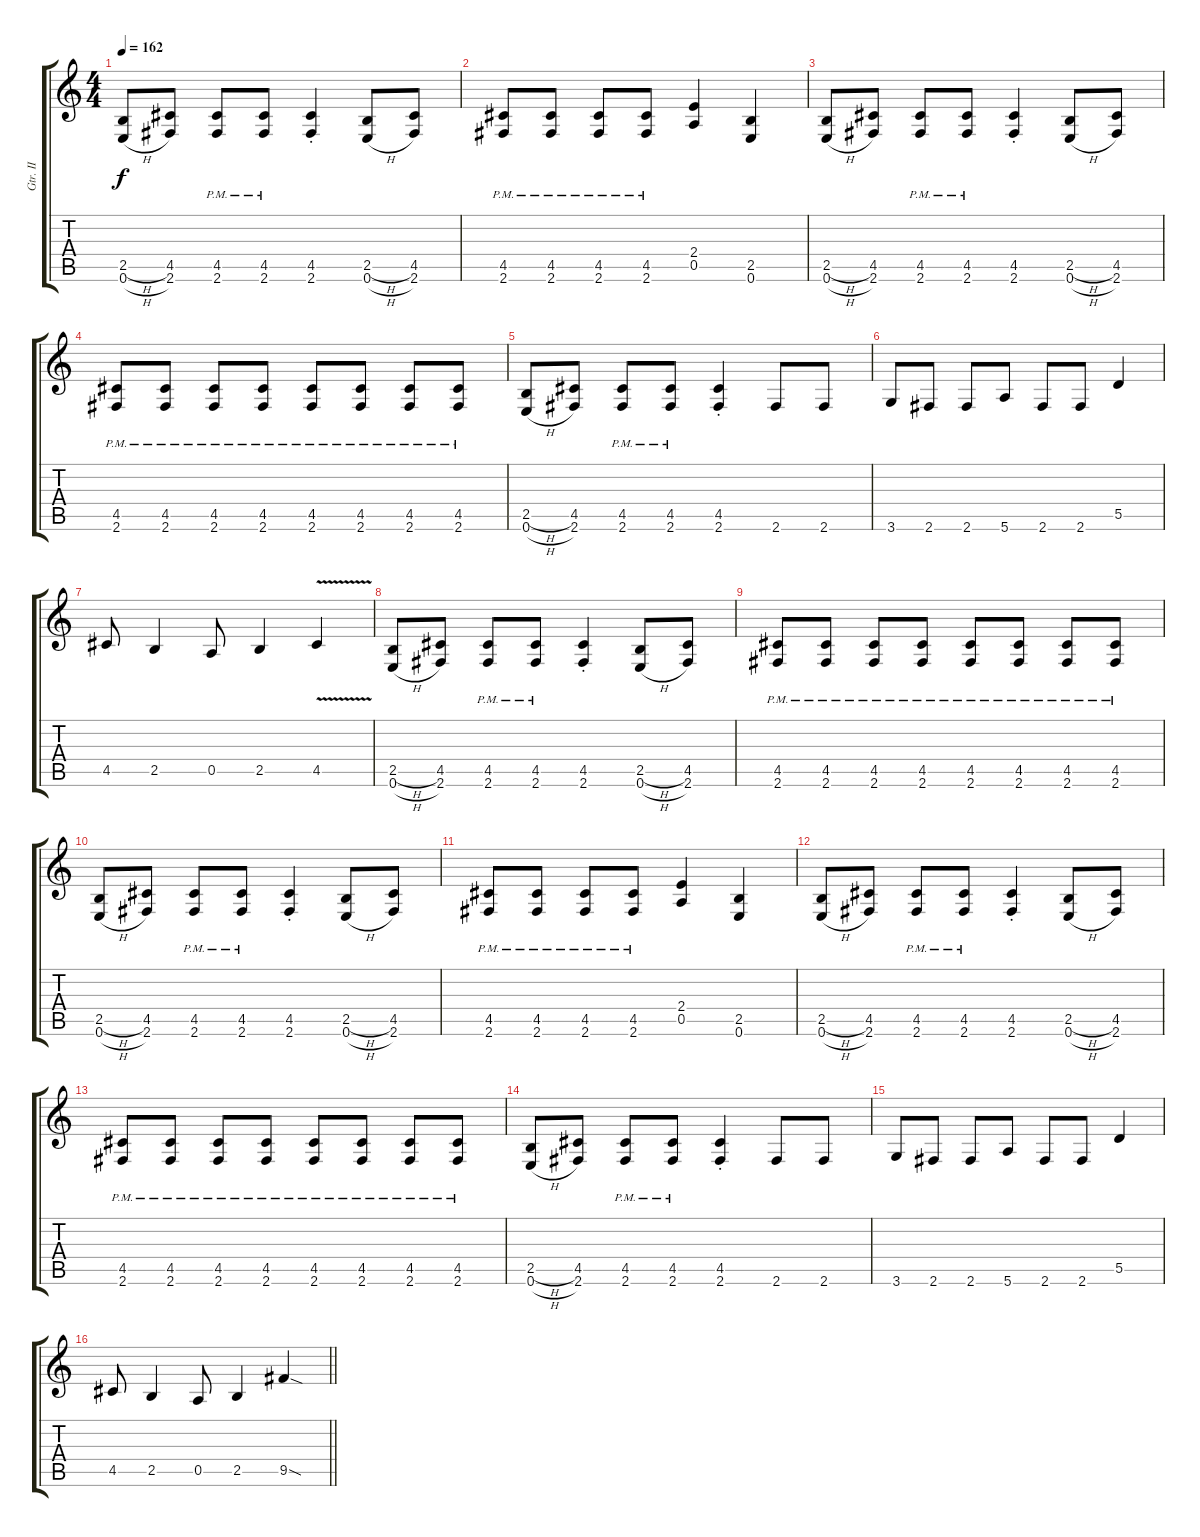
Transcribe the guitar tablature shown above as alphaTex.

\track ("Gtr. II" "Gtr. II") {instrument overdrivenguitar}
\staff {score tabs}
\tuning (E4 B3 G3 D3 A2 E2) {hide}
\ts (4 4)
\tempo 162
\clef g2
\ks c
(2.5{h} 0.6{h}).8{dy f} (4.5 2.6).8 (4.5{pm} 2.6{pm}).8 (4.5{pm} 2.6{pm}).8 (4.5{st} 2.6{st}).4 (2.5{h} 0.6{h}).8 (4.5 2.6).8 |
(4.5{pm} 2.6{pm}).8 (4.5{pm} 2.6{pm}).8 (4.5{pm} 2.6{pm}).8 (4.5{pm} 2.6{pm}).8 (2.4 0.5).4 (2.5 0.6).4 |
(2.5{h} 0.6{h}).8 (4.5 2.6).8 (4.5{pm} 2.6{pm}).8 (4.5{pm} 2.6{pm}).8 (4.5{st} 2.6{st}).4 (2.5{h} 0.6{h}).8 (4.5 2.6).8 |
(4.5{pm} 2.6{pm}).8 (4.5{pm} 2.6{pm}).8 (4.5{pm} 2.6{pm}).8 (4.5{pm} 2.6{pm}).8 (4.5{pm} 2.6{pm}).8 (4.5{pm} 2.6{pm}).8 (4.5{pm} 2.6{pm}).8 (4.5{pm} 2.6{pm}).8 |
(2.5{h} 0.6{h}).8 (4.5 2.6).8 (4.5{pm} 2.6{pm}).8 (4.5{pm} 2.6{pm}).8 (4.5{st} 2.6{st}).4 2.6.8 2.6.8 |
3.6.8 2.6.8 2.6.8 5.6.8 2.6.8 2.6.8 5.5.4 |
4.5.8 2.5.4 0.5.8 2.5.4 4.5{v}.4 |
(2.5{h} 0.6{h}).8 (4.5 2.6).8 (4.5{pm} 2.6{pm}).8 (4.5{pm} 2.6{pm}).8 (4.5{st} 2.6{st}).4 (2.5{h} 0.6{h}).8 (4.5 2.6).8 |
(4.5{pm} 2.6{pm}).8 (4.5{pm} 2.6{pm}).8 (4.5{pm} 2.6{pm}).8 (4.5{pm} 2.6{pm}).8 (4.5{pm} 2.6{pm}).8 (4.5{pm} 2.6{pm}).8 (4.5{pm} 2.6{pm}).8 (4.5{pm} 2.6{pm}).8 |
(2.5{h} 0.6{h}).8 (4.5 2.6).8 (4.5{pm} 2.6{pm}).8 (4.5{pm} 2.6{pm}).8 (4.5{st} 2.6{st}).4 (2.5{h} 0.6{h}).8 (4.5 2.6).8 |
(4.5{pm} 2.6{pm}).8 (4.5{pm} 2.6{pm}).8 (4.5{pm} 2.6{pm}).8 (4.5{pm} 2.6{pm}).8 (2.4 0.5).4 (2.5 0.6).4 |
(2.5{h} 0.6{h}).8 (4.5 2.6).8 (4.5{pm} 2.6{pm}).8 (4.5{pm} 2.6{pm}).8 (4.5{st} 2.6{st}).4 (2.5{h} 0.6{h}).8 (4.5 2.6).8 |
(4.5{pm} 2.6{pm}).8 (4.5{pm} 2.6{pm}).8 (4.5{pm} 2.6{pm}).8 (4.5{pm} 2.6{pm}).8 (4.5{pm} 2.6{pm}).8 (4.5{pm} 2.6{pm}).8 (4.5{pm} 2.6{pm}).8 (4.5{pm} 2.6{pm}).8 |
(2.5{h} 0.6{h}).8 (4.5 2.6).8 (4.5{pm} 2.6{pm}).8 (4.5{pm} 2.6{pm}).8 (4.5{st} 2.6{st}).4 2.6.8 2.6.8 |
3.6.8 2.6.8 2.6.8 5.6.8 2.6.8 2.6.8 5.5.4 |
\barLineRight lightlight
4.5.8 2.5.4 0.5.8 2.5.4 9.5{sod}.4
